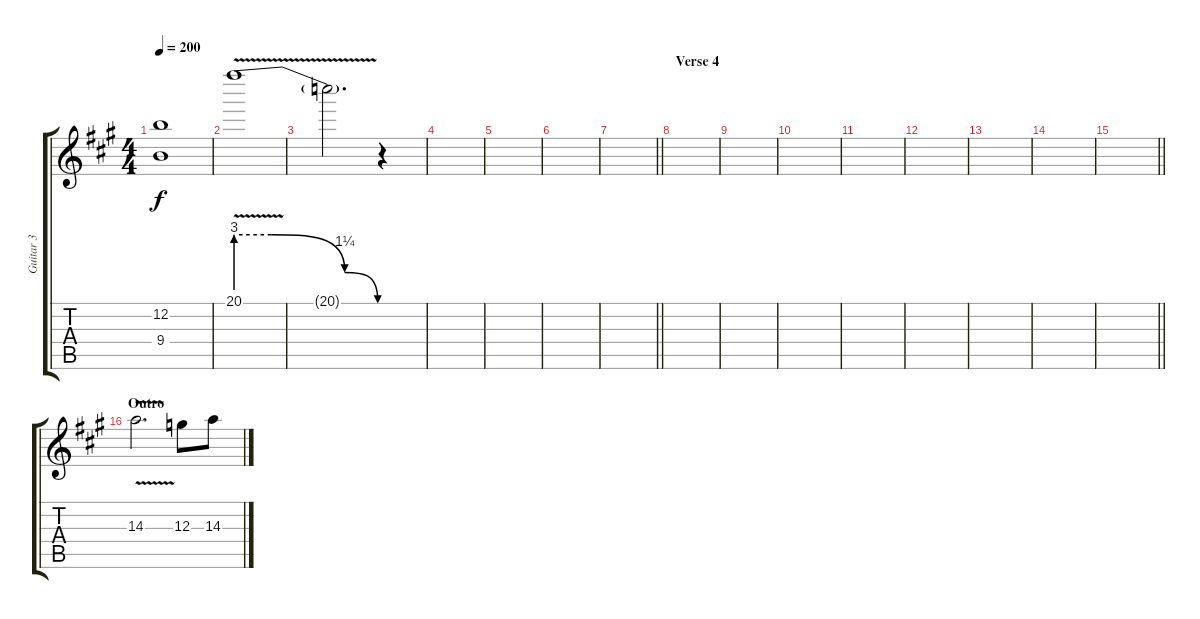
\track ("Guitar 3" "Guitar 3") {instrument distortionguitar}
\staff {score tabs}
\tuning (E4 B3 G3 D3 A2 E2) {hide}
\ts (4 4)
\tempo 200
\clef g2
\ks f#minor
(12.2{t} 9.4{t}).1{dy f} |
20.1{be (custom 0 12 15 12 46 5 60 0) v}.1 |
20.1{t}.2{d} r.4 |
|
|
|
\barLineRight lightlight
|
\section ("" "Verse 4")
|
|
|
|
|
|
|
\barLineRight lightlight
|
\section ("" "Outro")
14.3{v}.2{d volume 14} 12.3.8 14.3.8
